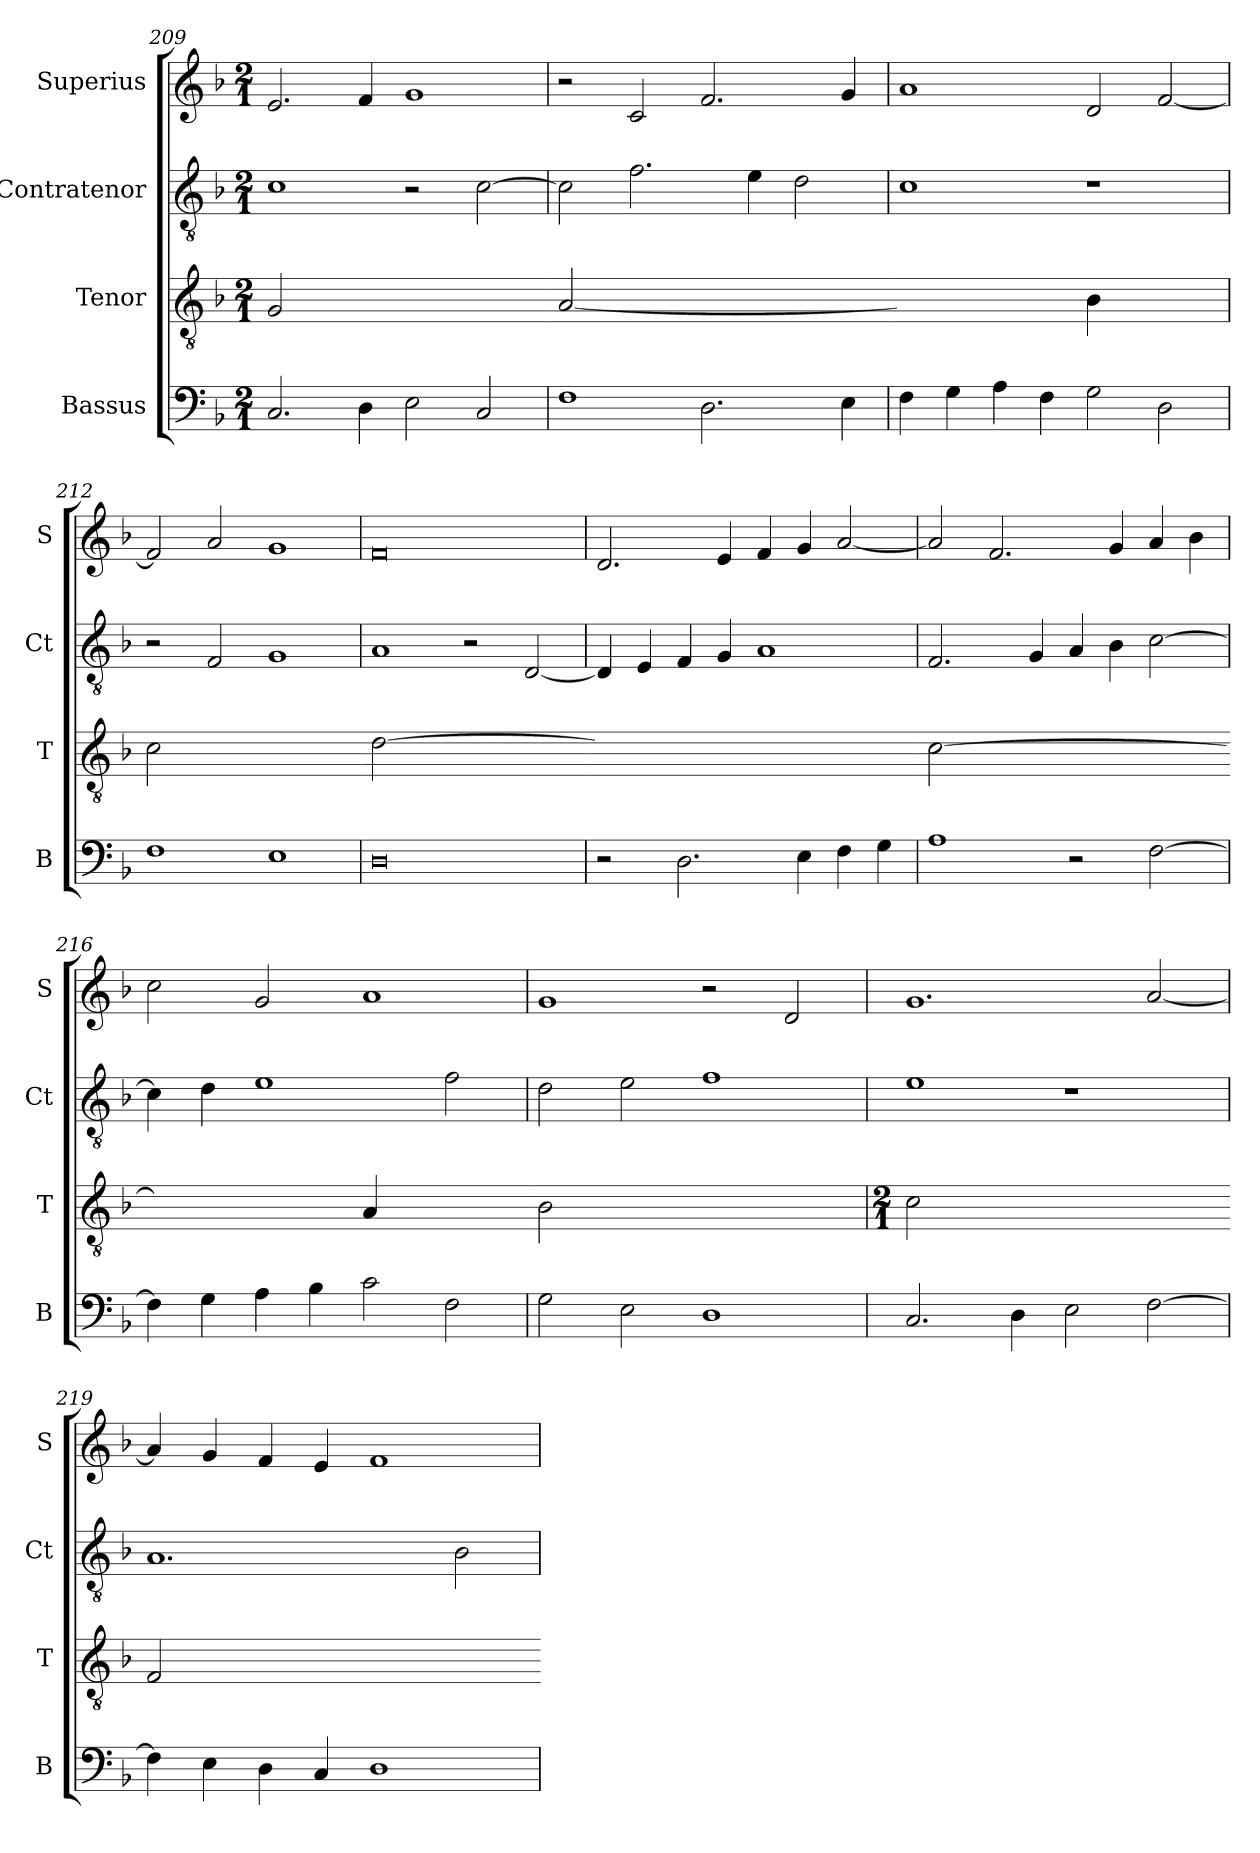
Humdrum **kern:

**kern	**kern	**kern	**kern
*part4	*part3	*part2	*part1
*staff4	*staff3	*staff2	*staff1
*I"Bassus	*I"Tenor	*I"Contratenor	*I"Superius
*I'B	*I'T	*I'Ct	*I'S
*clefF4	*clefGv2	*clefGv2	*clefG2
*k[b-]	*k[b-]	*k[b-]	*k[b-]
*M2/1	*M2/1	*M2/1	*M2/1
=209	=209	=209	=209
!	!LO:N:vis=2	!	!
2.C	0G	1c	2.e
4D	.	.	4f
2E	.	2r	1g
2C	.	[2c	.
=210	=210-	=210	=210
!	!LO:N:vis=2	!	!
1F	[0A	2c]	2r
.	.	2.f	2c
2.D	.	.	2.f
.	.	4e	.
.	.	2d	.
4E	.	.	4g
=211	=211-	=211	=211
!	!LO:N:vis=4	!	!
4F	1Ayy]	1c	1a
4G	.	.	.
4A	.	.	.
4F	.	.	.
!	!LO:N:vis=4	!	!
2G	1B-	1r	2d
2D	.	.	[2f
=212	=212	=212	=212
!	!LO:N:vis=2	!	!
1F	0c	2r	2f]
.	.	2F	2a
1E	.	1G	1g
=213	=213-	=213	=213
!	!LO:N:vis=2	!	!
0D	[0d	1A	0f
.	.	2r	.
.	.	[2D	.
=214	=214-	=214	=214
!	!LO:N:vis=2	!	!
2r	0dyy]	4D]	2.d
.	.	4E	.
2.D	.	4F	.
.	.	4G	4e
.	.	1A	4f
4E	.	.	4g
4F	.	.	[2a
4G	.	.	.
=215	=215-	=215	=215
!	!LO:N:vis=2	!	!
1A	[0c	2.F	2a]
.	.	.	2.f
.	.	4G	.
2r	.	4A	.
.	.	4B-	4g
[2F	.	[2c	4a
.	.	.	4b-
=216	=216-	=216	=216
!	!LO:N:vis=4	!	!
4F]	1cyy]	4c]	2cc
4G	.	4d	.
4A	.	1e	2g
4B-	.	.	.
!	!LO:N:vis=4	!	!
2c	1A	.	1a
2F	.	2f	.
=217	=217-	=217	=217
!	!LO:N:vis=2	!	!
2G	0B-	2d	1g
2E	.	2e	.
1D	.	1f	2r
.	.	.	2d
=218	=218	=218	=218
*	*M2/1	*	*
!	!LO:N:vis=2	!	!
2.C	0c	1e	1.g
4D	.	.	.
2E	.	1r	.
[2F	.	.	[2a
=219	=219-	=219	=219
!	!LO:N:vis=2	!	!
4F]	0F	1.A	4a]
4E	.	.	4g
4D	.	.	4f
4C	.	.	4e
1D	.	.	1f
.	.	2B-	.
=	=-	=	=
*-	*-	*-	*-
